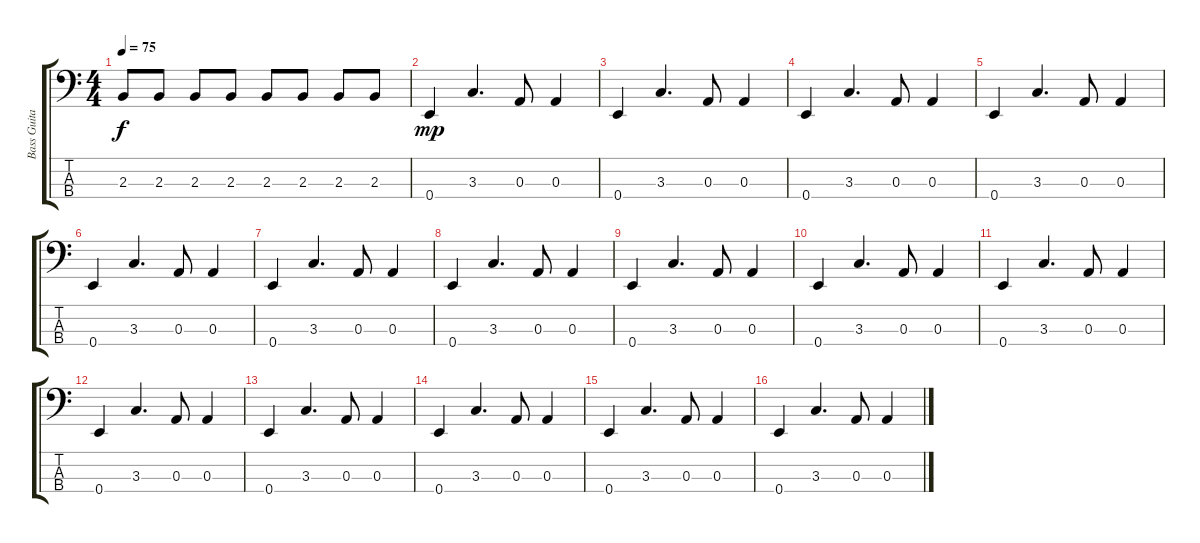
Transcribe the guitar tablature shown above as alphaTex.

\track ("Bass Guitar" "Bass Guita") {instrument electricbassfinger}
\staff {score tabs}
\tuning (G2 D2 A1 E1) {hide}
\ts (4 4)
\tempo 75
\clef f4
\ks c
2.3.8{dy f} 2.3.8 2.3.8 2.3.8 2.3.8 2.3.8 2.3.8 2.3.8 |
0.4.4{dy mp} 3.3.4{d} 0.3.8 0.3.4 |
0.4.4 3.3.4{d} 0.3.8 0.3.4 |
0.4.4 3.3.4{d} 0.3.8 0.3.4 |
0.4.4 3.3.4{d} 0.3.8 0.3.4 |
0.4.4 3.3.4{d} 0.3.8 0.3.4 |
0.4.4 3.3.4{d} 0.3.8 0.3.4 |
0.4.4 3.3.4{d} 0.3.8 0.3.4 |
0.4.4 3.3.4{d} 0.3.8 0.3.4 |
0.4.4 3.3.4{d} 0.3.8 0.3.4 |
0.4.4 3.3.4{d} 0.3.8 0.3.4 |
0.4.4 3.3.4{d} 0.3.8 0.3.4 |
0.4.4 3.3.4{d} 0.3.8 0.3.4 |
0.4.4 3.3.4{d} 0.3.8 0.3.4 |
0.4.4 3.3.4{d} 0.3.8 0.3.4 |
0.4.4 3.3.4{d} 0.3.8 0.3.4
